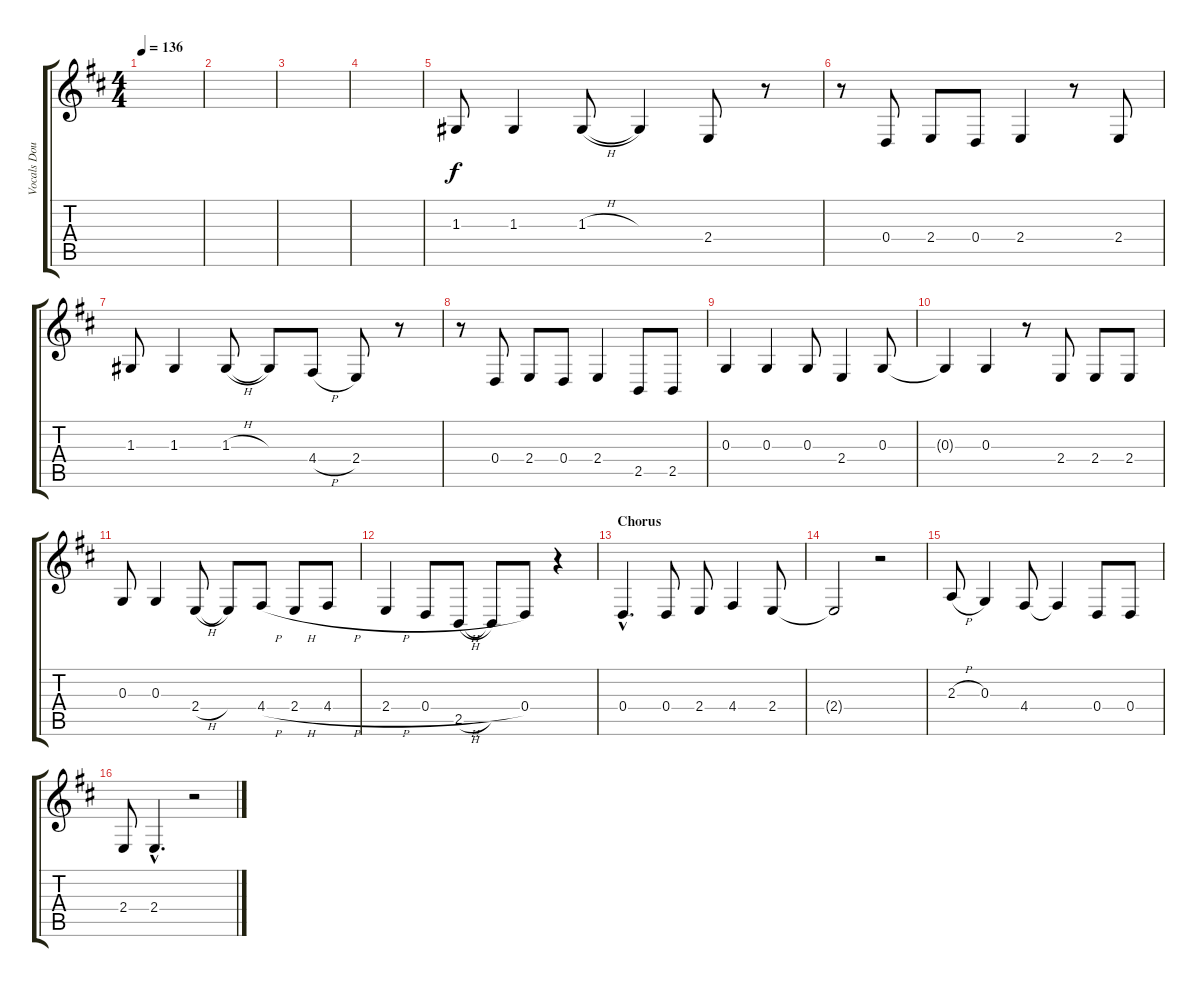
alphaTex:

\track ("Vocals Double" "Vocals Dou") {instrument altosax}
\staff {score tabs}
\tuning (E4 B3 G3 D3 A2 E2) {hide}
\ts (4 4)
\tempo 136
\clef g2
\ks d
|
|
|
|
1.3.8 1.3.4 1.3{h}.8 1.3{t}.4 2.4.8 r.8 |
r.8 0.4.8 2.4.8 0.4.8 2.4.4 r.8 2.4.8 |
1.3.8 1.3.4 1.3{h}.8 1.3{t}.8 4.4{h}.8 2.4.8 r.8 |
r.8 0.4.8 2.4.8 0.4.8 2.4.4 2.5.8 2.5.8 |
0.3.4 0.3.4 0.3.8 2.4.4 0.3.8 |
0.3{t}.4 0.3.4 r.8 2.4.8 2.4.8 2.4.8 |
0.3.8 0.3.4 2.4{h}.8 2.4{t}.8 4.4{h}.8 2.4{h}.8 4.4{h}.8 |
2.4{h}.4 0.4{h}.8 2.5{h}.8 2.5{t}.8 0.4.8 r.4 |
\section ("" "Chorus")
0.4{hac}.4{d} 0.4.8 2.4.8 4.4.4 2.4.8 |
2.4{t}.2 r.2 |
2.3{h}.8 0.3.4 4.4.8 4.4{t}.4 0.4.8 0.4.8 |
2.4.8 2.4{hac}.4{d} r.2
